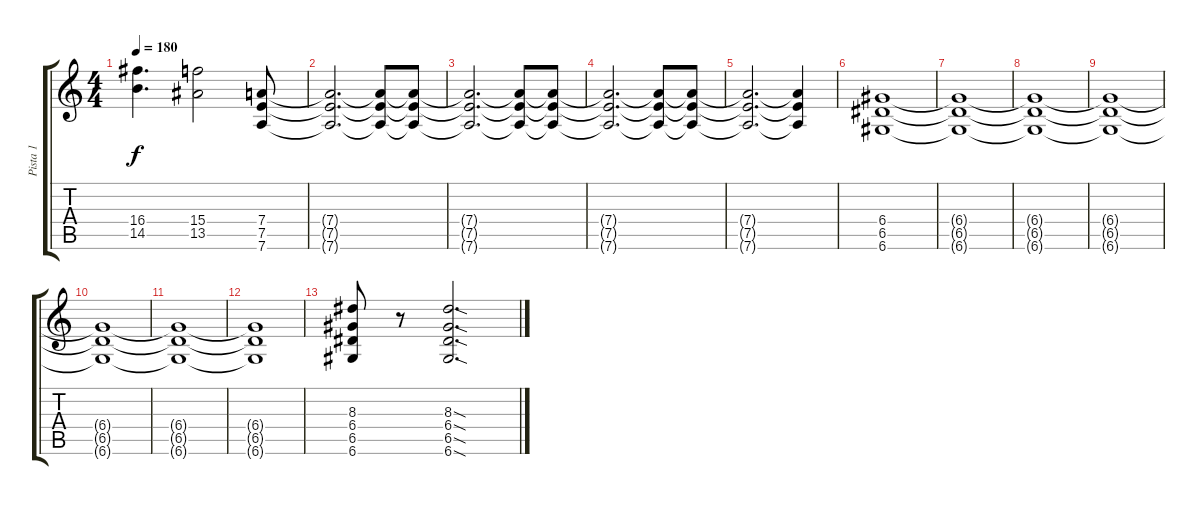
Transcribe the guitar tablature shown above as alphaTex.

\track ("Pista 1" "Pista 1") {instrument distortionguitar}
\staff {score tabs}
\tuning (E4 B3 G3 D3 A2 D2) {hide}
\ts (4 4)
\tempo 180
\clef g2
\ks c
(16.4{t} 14.5{t}).4{d dy f} (15.4 13.5).2 (7.4 7.5 7.6).8 |
(7.4{t} 7.5{t} 7.6{t}).2{d} (7.4{t} 7.5{t} 7.6{t}).8 (7.4{t} 7.5{t} 7.6{t}).8 |
(7.4{t} 7.5{t} 7.6{t}).2{d} (7.4{t} 7.5{t} 7.6{t}).8 (7.4{t} 7.5{t} 7.6{t}).8 |
(7.4{t} 7.5{t} 7.6{t}).2{d} (7.4{t} 7.5{t} 7.6{t}).8 (7.4{t} 7.5{t} 7.6{t}).8 |
(7.4{t} 7.5{t} 7.6{t}).2{d} (7.4{t} 7.5{t} 7.6{t}).4 |
(6.4 6.5 6.6).1 |
(6.4{t} 6.5{t} 6.6{t}).1 |
(6.4{t} 6.5{t} 6.6{t}).1 |
(6.4{t} 6.5{t} 6.6{t}).1 |
(6.4{t} 6.5{t} 6.6{t}).1 |
(6.4{t} 6.5{t} 6.6{t}).1 |
(6.4{t} 6.5{t} 6.6{t}).1 |
(8.3 6.4 6.5 6.6).8 r.8 (8.3{sod} 6.4{sod} 6.5{sod} 6.6{sod}).2{d}
